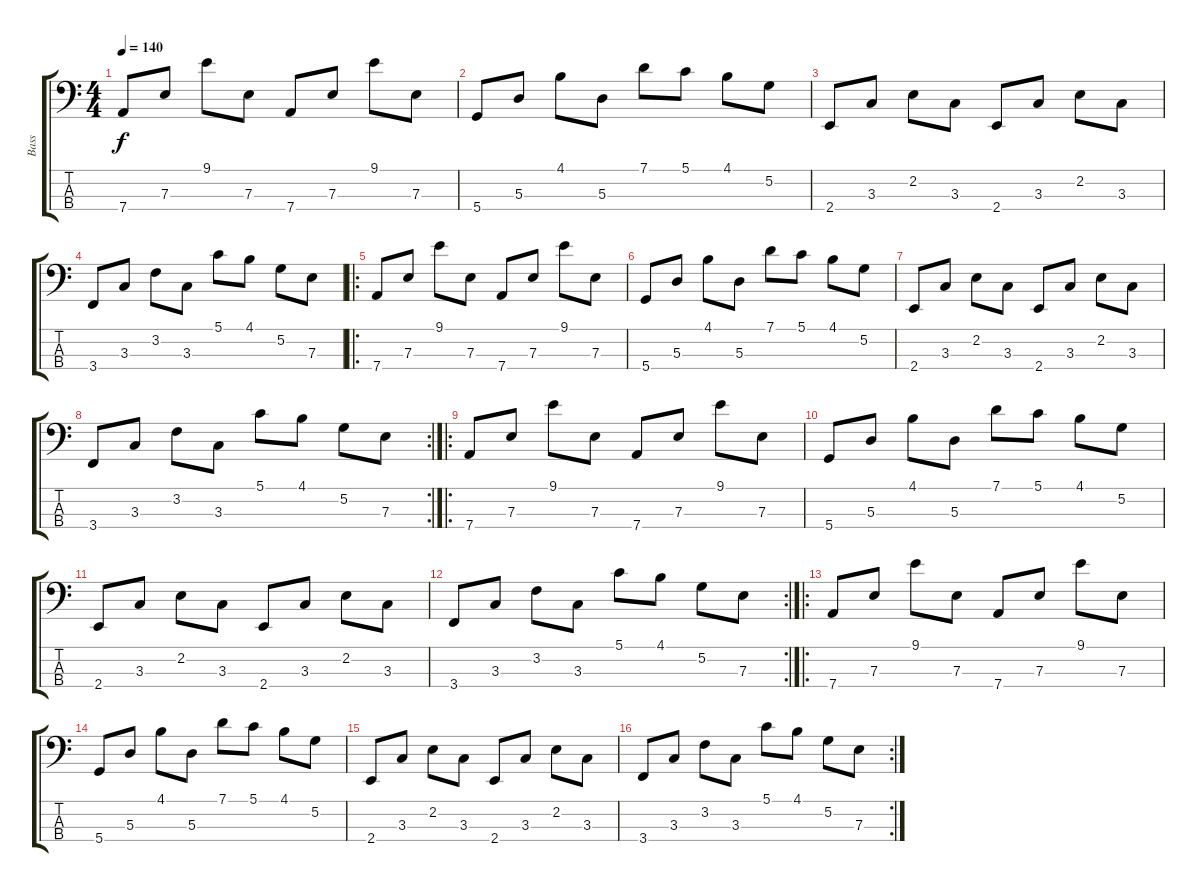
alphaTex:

\track ("Bass" "Bass") {instrument electricbassfinger}
\staff {score tabs}
\tuning (G2 D2 A1 D1) {hide}
\ts (4 4)
\tempo 140
\clef f4
\ks c
7.4.8{dy f} 7.3.8 9.1.8 7.3.8 7.4.8 7.3.8 9.1.8 7.3.8 |
5.4.8 5.3.8 4.1.8 5.3.8 7.1.8 5.1.8 4.1.8 5.2.8 |
2.4.8 3.3.8 2.2.8 3.3.8 2.4.8 3.3.8 2.2.8 3.3.8 |
3.4.8 3.3.8 3.2.8 3.3.8 5.1.8 4.1.8 5.2.8 7.3.8 |
\ro
7.4.8 7.3.8 9.1.8 7.3.8 7.4.8 7.3.8 9.1.8 7.3.8 |
5.4.8 5.3.8 4.1.8 5.3.8 7.1.8 5.1.8 4.1.8 5.2.8 |
2.4.8 3.3.8 2.2.8 3.3.8 2.4.8 3.3.8 2.2.8 3.3.8 |
\rc 2
3.4.8 3.3.8 3.2.8 3.3.8 5.1.8 4.1.8 5.2.8 7.3.8 |
\ro
7.4.8 7.3.8 9.1.8 7.3.8 7.4.8 7.3.8 9.1.8 7.3.8 |
5.4.8 5.3.8 4.1.8 5.3.8 7.1.8 5.1.8 4.1.8 5.2.8 |
2.4.8 3.3.8 2.2.8 3.3.8 2.4.8 3.3.8 2.2.8 3.3.8 |
\rc 2
3.4.8 3.3.8 3.2.8 3.3.8 5.1.8 4.1.8 5.2.8 7.3.8 |
\ro
7.4.8 7.3.8 9.1.8 7.3.8 7.4.8 7.3.8 9.1.8 7.3.8 |
5.4.8 5.3.8 4.1.8 5.3.8 7.1.8 5.1.8 4.1.8 5.2.8 |
2.4.8 3.3.8 2.2.8 3.3.8 2.4.8 3.3.8 2.2.8 3.3.8 |
\rc 2
3.4.8 3.3.8 3.2.8 3.3.8 5.1.8 4.1.8 5.2.8 7.3.8
